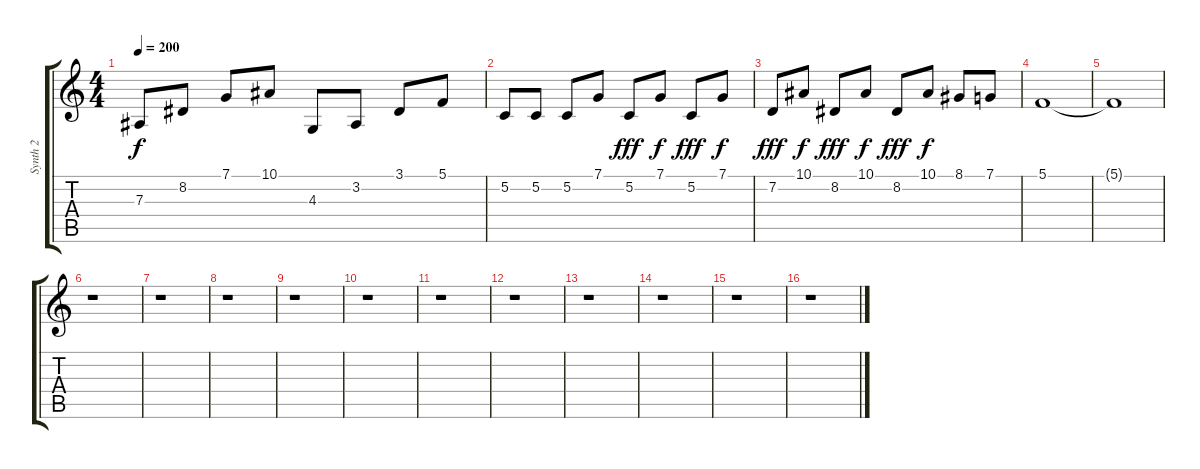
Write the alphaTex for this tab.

\track ("Synth 2" "Synth 2") {instrument pad3polysynth}
\staff {score tabs}
\tuning (C4 G3 Eb3 Bb2 F2 C2) {hide}
\ts (4 4)
\tempo 200
\clef g2
\ks c
7.3.8{dy f} 8.2.8 7.1.8 10.1.8 4.3.8 3.2.8 3.1.8 5.1.8 |
5.2.8 5.2.8 5.2.8 7.1.8 5.2.8{dy fff} 7.1.8{dy f} 5.2.8{dy fff} 7.1.8{dy f} |
7.2.8{dy fff} 10.1.8{dy f} 8.2.8{dy fff} 10.1.8{dy f} 8.2.8{dy fff} 10.1.8{dy f} 8.1.8 7.1.8 |
5.1.1 |
5.1{t}.1 |
r.1 |
r.1 |
r.1 |
r.1 |
r.1 |
r.1 |
r.1 |
r.1 |
r.1 |
r.1 |
r.1
